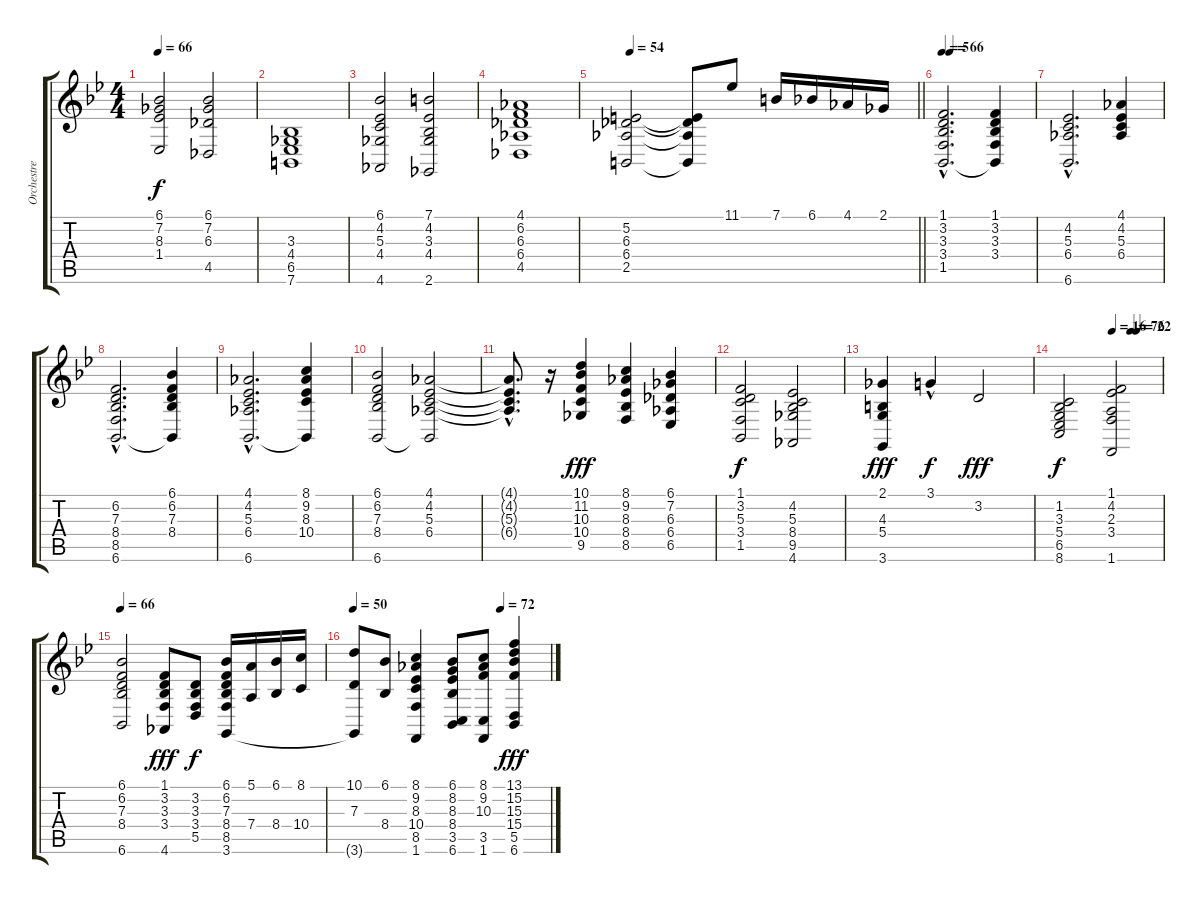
\track ("Orchestre" "Orchestre") {instrument stringensemble1}
\staff {score tabs}
\tuning (E4 B3 G3 D3 A2 E2) {hide}
\ts (4 4)
\tempo 66
\clef g2
\ks bb
(6.1 7.2 8.3 1.4).2{dy f} (6.1 7.2 6.3 4.5).2 |
(3.3 4.4 6.5 7.6).1 |
(6.1 4.2 5.3 4.4 4.6).2 (7.1 4.2 3.3 4.4 2.6).2 |
(4.1 6.2 6.3 6.4 4.5).1 |
\tempo 54
\barLineRight lightlight
(5.2 6.3 6.4 2.5).2 (5.2{t} 6.3{t} 6.4{t} 2.5{t}).8 11.1.8 7.1.16 6.1.16 4.1.16 2.1.16 |
\tempo 5
\tempo (66 0.08333333333333333)
(1.1{hac} 3.2{hac} 3.3{hac} 3.4{hac} 1.5{hac}).2{d} (1.1 3.2 3.3 3.4 1.5{t}).4 |
(4.2{hac} 5.3{hac} 6.4{hac} 6.6).2{d volume 6} (4.1 4.2 5.3 6.4).4{volume 12} |
(6.2{hac} 7.3{hac} 8.4{hac} 8.5{hac} 6.6{hac}).2{d volume 11} (6.1 6.2 7.3 8.4 6.6{t}).4 |
(4.1{hac} 4.2{hac} 5.3{hac} 6.4{hac} 6.6{hac}).2{d} (8.1 9.2 8.3 10.4 6.6{t}).4 |
(6.1 6.2 7.3 8.4 6.6).2 (4.1 4.2 5.3 6.4 6.6{t}).2 |
(4.1{hac t} 4.2{hac t} 5.3{hac t} 6.4{hac t}).8{d} r.16 (10.1 11.2 10.3 10.4 9.5).4{dy fff} (8.1 9.2 8.3 8.4 8.5).4 (6.1 7.2 6.3 6.4 6.5).4 |
(1.1 3.2 5.3 3.4 1.5).2{dy f} (4.2 5.3 8.4 9.5 4.6).2 |
(2.1 4.3 5.4 3.6).4{dy fff} 3.1{hac}.4{dy f} 3.2.2{dy fff} |
\tempo (16 0.5)
\tempo (76 0.6875)
\tempo (22 0.75)
(1.2 3.3 5.4 6.5 8.6).2{dy f} (1.1 4.2 2.3 3.4 1.6).2{volume 0 instrument stringensemble1} |
\tempo 66
(6.1 6.2 7.3 8.4 6.6).2{volume 12} (1.1 3.2 3.3 3.4 4.6).8{dy fff} (3.2 3.3 3.4 5.5).8{dy f} (6.1 6.2 7.3 8.4 8.5 3.6).16 (5.1 7.4).16 (6.1 8.4).16 (8.1 10.4).16 |
\tempo 50
\tempo (72 0.75)
(10.1 7.3 3.6{t}).8 (6.1 8.4).8 (8.1 9.2 8.3 10.4 8.5 1.6).4 (6.1 8.2 8.3 8.4 3.5 6.6).8 (8.1 9.2 10.3 3.5 1.6).8 (13.1 15.2 15.3 15.4 5.5 6.6).4{dy fff}
